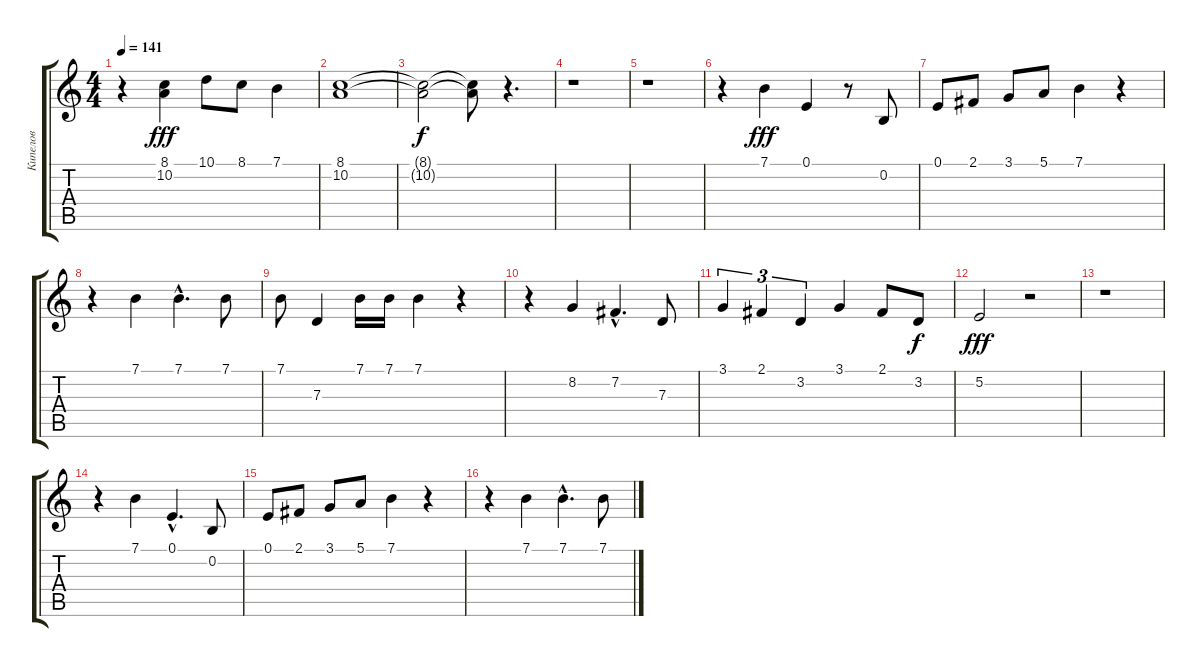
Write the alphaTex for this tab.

\track ("Кипелов" "Кипелов") {instrument tenorsax}
\staff {score tabs}
\tuning (E4 B3 G3 D3 A2 E2) {hide}
\ts (4 4)
\tempo 141
\clef g2
\ks c
r.4{dy fff} (8.1 10.2).4 10.1.8 8.1.8 7.1.4 |
(8.1 10.2).1 |
(8.1{t} 10.2{t}).2{dy f} (8.1{t} 10.2{t}).8 r.4{d} |
r.1 |
r.1 |
r.4 7.1.4{dy fff} 0.1.4 r.8 0.2.8 |
0.1.8 2.1.8 3.1.8 5.1.8 7.1.4 r.4 |
r.4 7.1.4 7.1{hac}.4{d} 7.1.8 |
7.1.8 7.3.4 7.1.16 7.1.16 7.1.4 r.4 |
r.4 8.2.4 7.2{hac}.4{d} 7.3.8 |
3.1.4{tu (3 2)} 2.1.4{tu (3 2)} 3.2.4{tu (3 2)} 3.1.4 2.1.8 3.2.8{dy f} |
5.2.2{dy fff} r.2 |
r.1 |
r.4 7.1.4 0.1{hac}.4{d} 0.2.8 |
0.1.8 2.1.8 3.1.8 5.1.8 7.1.4 r.4 |
r.4 7.1.4 7.1{hac}.4{d} 7.1.8
